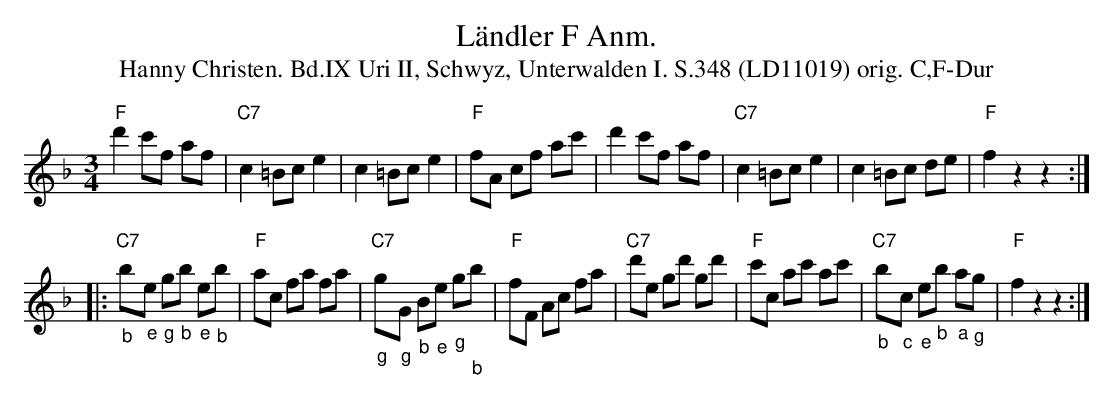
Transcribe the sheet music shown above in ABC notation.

X:1
T: Ländler F Anm.
T:Hanny Christen. Bd.IX Uri II, Schwyz, Unterwalden I. S.348 (LD11019) orig. C,F-Dur
M:3/4
L:1/8
K:F
"F"d'2 c'f af | "C7"c2 =Bc e2 | c2 =Bc e2 | "F" fA cf ac' | d'2 c'f af | "C7"c2 =Bc e2 | c2 =Bc de | "F"f2 z2z2 ::
 "C7""_b"b"_e"e "_g"g"_b"b "_e"e"_b"b | "F"ac fa fa | "C7""_g"g"_g"G "_b"B"_e"e "_g"g"_b"b | "F"fF Ac fa | "C7"d'e gd' gd' | "F"c'c ac' ac' | "C7""_b"b"_c"c "_e"e"_b"b "_a"a"_g"g | "F"f2 z2z2 :|
